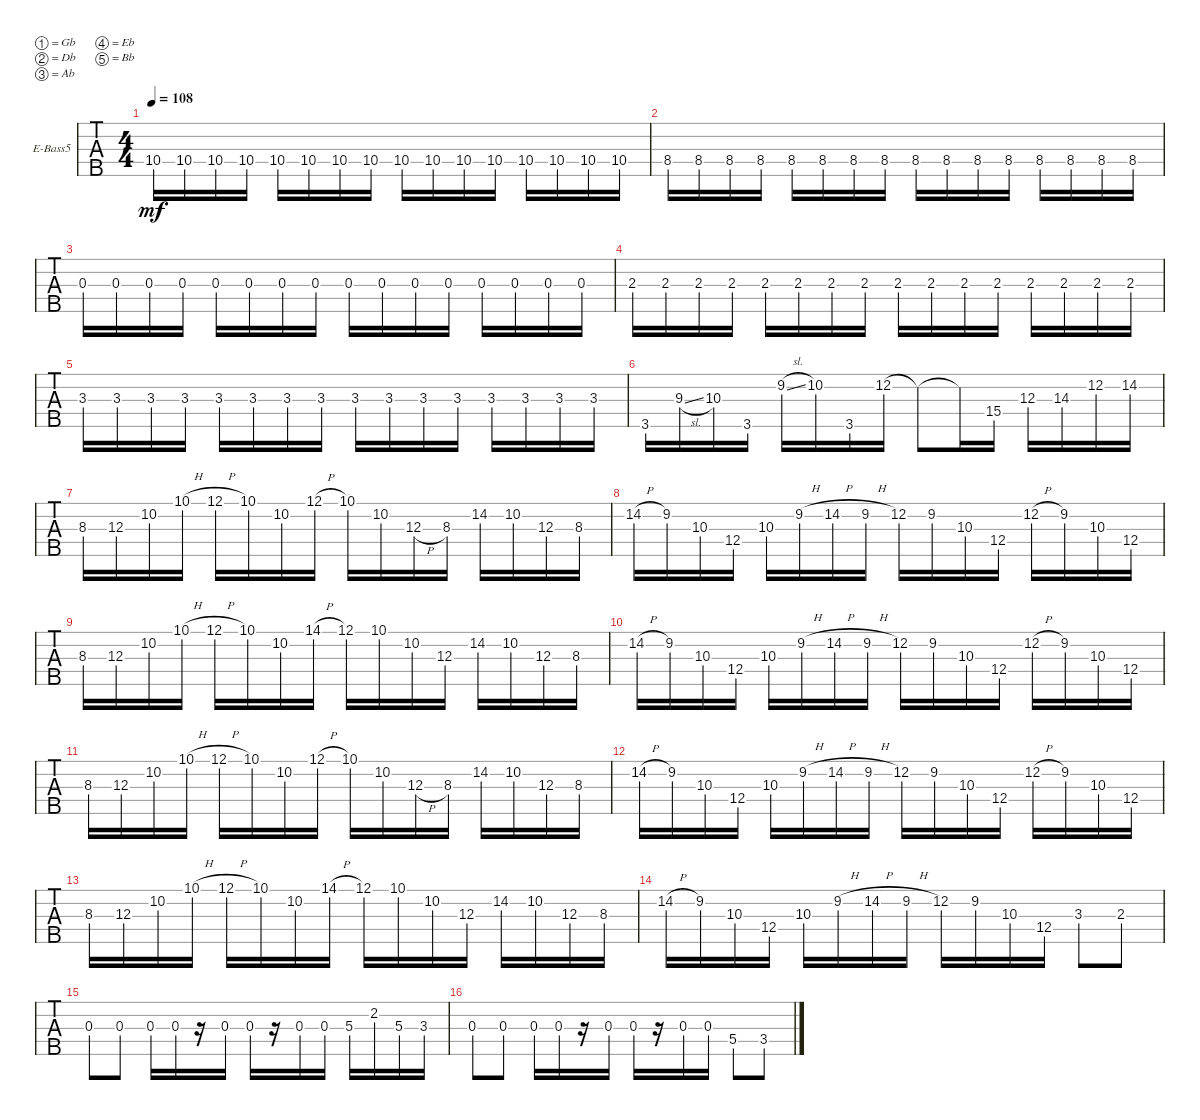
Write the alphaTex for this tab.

\defaultSystemsLayout 4
\bracketExtendMode groupsimilarinstruments
\firstSystemTrackNameOrientation horizontal
\otherSystemsTrackNameOrientation horizontal
\track ("Electric Bass" "E-Bass5") {mute instrument electricbassfinger}
\staff {tabs}
\tuning (Gb2 Db2 Ab1 Eb1 Bb0)
\ts (4 4)
\tempo 108
\clef f4
\ks c
10.4.16{dy mf} 10.4.16 10.4.16 10.4.16 10.4.16 10.4.16 10.4.16 10.4.16 10.4.16 10.4.16 10.4.16 10.4.16 10.4.16 10.4.16 10.4.16 10.4.16 |
8.4.16 8.4.16 8.4.16 8.4.16 8.4.16 8.4.16 8.4.16 8.4.16 8.4.16 8.4.16 8.4.16 8.4.16 8.4.16 8.4.16 8.4.16 8.4.16 |
0.3.16 0.3.16 0.3.16 0.3.16 0.3.16 0.3.16 0.3.16 0.3.16 0.3.16 0.3.16 0.3.16 0.3.16 0.3.16 0.3.16 0.3.16 0.3.16 |
2.3.16 2.3.16 2.3.16 2.3.16 2.3.16 2.3.16 2.3.16 2.3.16 2.3.16 2.3.16 2.3.16 2.3.16 2.3.16 2.3.16 2.3.16 2.3.16 |
3.3.16 3.3.16 3.3.16 3.3.16 3.3.16 3.3.16 3.3.16 3.3.16 3.3.16 3.3.16 3.3.16 3.3.16 3.3.16 3.3.16 3.3.16 3.3.16 |
3.5.16 9.3{sl}.16 10.3.16 3.5.16 9.2{sl}.16 10.2.16 3.5.16 12.2.16 12.2{t}.8 12.2{t}.16 15.4.16 12.3.16 14.3.16 12.2.16 14.2.16 |
8.3.16 12.3.16 10.2.16 10.1{h}.16 12.1{h}.16 10.1.16 10.2.16 12.1{h}.16 10.1.16 10.2.16 12.3{h}.16 8.3.16 14.2.16 10.2.16 12.3.16 8.3.16 |
14.2{h}.16 9.2.16 10.3.16 12.4.16 10.3.16 9.2{h}.16 14.2{h}.16 9.2{h}.16 12.2.16 9.2.16 10.3.16 12.4.16 12.2{h}.16 9.2.16 10.3.16 12.4.16 |
8.3.16 12.3.16 10.2.16 10.1{h}.16 12.1{h}.16 10.1.16 10.2.16 14.1{h}.16 12.1.16 10.1.16 10.2.16 12.3.16 14.2.16 10.2.16 12.3.16 8.3.16 |
14.2{h}.16 9.2.16 10.3.16 12.4.16 10.3.16 9.2{h}.16 14.2{h}.16 9.2{h}.16 12.2.16 9.2.16 10.3.16 12.4.16 12.2{h}.16 9.2.16 10.3.16 12.4.16 |
8.3.16 12.3.16 10.2.16 10.1{h}.16 12.1{h}.16 10.1.16 10.2.16 12.1{h}.16 10.1.16 10.2.16 12.3{h}.16 8.3.16 14.2.16 10.2.16 12.3.16 8.3.16 |
14.2{h}.16 9.2.16 10.3.16 12.4.16 10.3.16 9.2{h}.16 14.2{h}.16 9.2{h}.16 12.2.16 9.2.16 10.3.16 12.4.16 12.2{h}.16 9.2.16 10.3.16 12.4.16 |
8.3.16 12.3.16 10.2.16 10.1{h}.16 12.1{h}.16 10.1.16 10.2.16 14.1{h}.16 12.1.16 10.1.16 10.2.16 12.3.16 14.2.16 10.2.16 12.3.16 8.3.16 |
14.2{h}.16 9.2.16 10.3.16 12.4.16 10.3.16 9.2{h}.16 14.2{h}.16 9.2{h}.16 12.2.16 9.2.16 10.3.16 12.4.16 3.3.8 2.3.8 |
0.3.8 0.3{st}.8 0.3.16 0.3.16 r.16 0.3.16 0.3.16 r.16 0.3.16 0.3.16 5.3.16 2.2.16 5.3.16 3.3.16 |
0.3.8 0.3{st}.8 0.3.16 0.3.16 r.16 0.3.16 0.3.16 r.16 0.3.16 0.3.16 5.4.8 3.4.8
